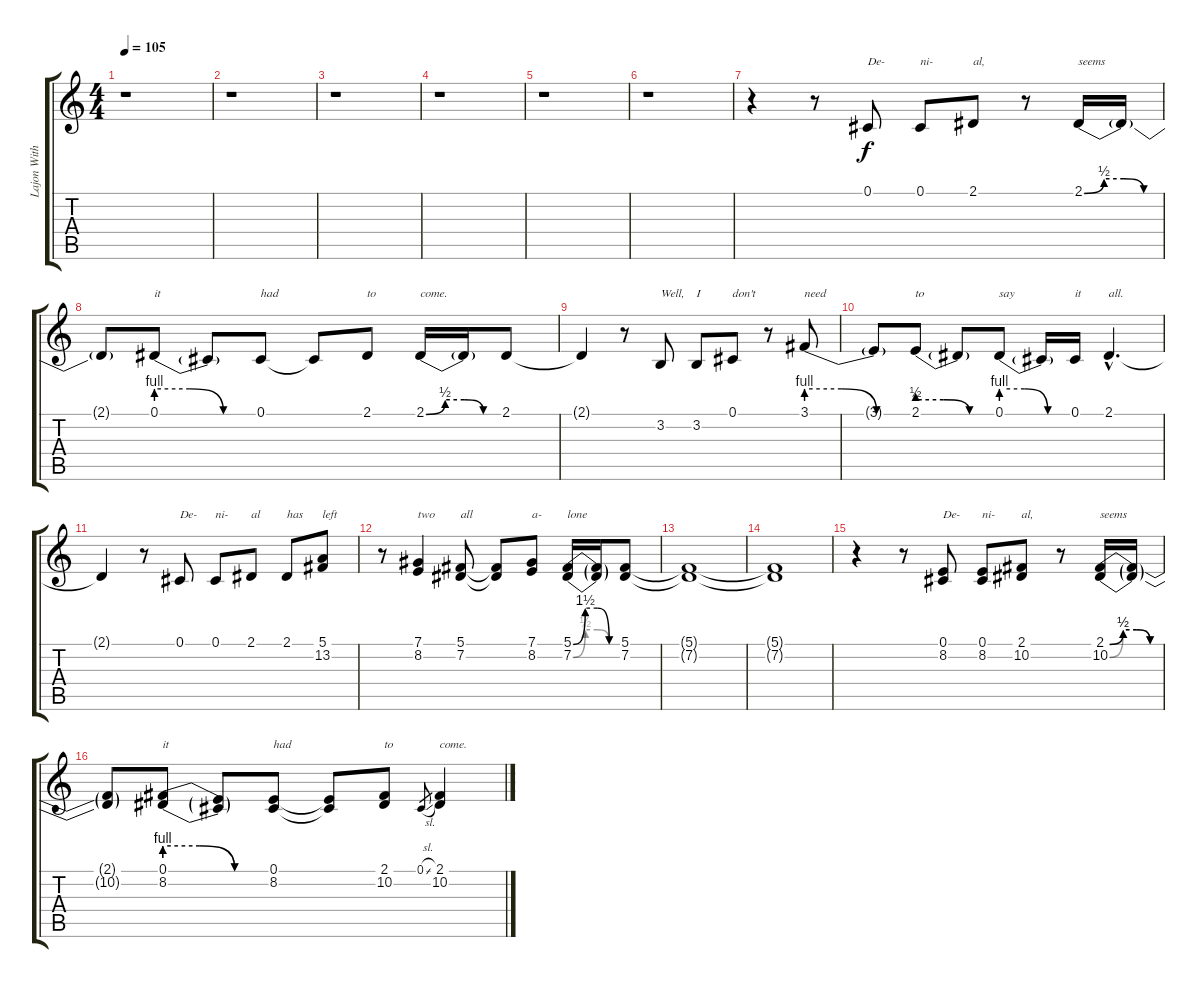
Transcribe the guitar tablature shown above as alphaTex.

\track ("Lajon Witherspoon - Vocals" "Lajon With") {instrument lead2sawtooth}
\staff {score tabs}
\tuning (Db4 Ab3 E3 B2 Gb2 Db2) {hide}
\ts (4 4)
\tempo 105
\clef g2
\ks c
r.1{dy f} |
r.1 |
r.1 |
r.1 |
r.1 |
r.1 |
r.4 r.8 0.1.8{txt "De-"} 0.1.8{txt "ni-"} 2.1.8{txt "al,"} r.8 2.1{be (custom 0 0 15 2 30 2 45 0 60 0)}.16{txt "seems"} 2.1{t}.16 |
2.1{t}.8 0.1{be (custom 0 4 20 4 40 0 60 0)}.8{txt "it"} 0.1{t}.8 0.1.8{txt "had"} 0.1{t}.8 2.1.8{txt "to"} 2.1{be (custom 0 0 15 2 30 2 45 0 60 0)}.16{txt "come."} 2.1{t}.16 2.1.8 |
2.1{t}.4 r.8 3.2.8{txt "Well,"} 3.2.8{txt "I"} 0.1.8{txt "don't"} r.8 3.1{be (custom 0 4 20 4 40 0 60 0)}.8{txt "need"} |
3.1{t}.8 2.1{be (custom 0 2 20 2 40 0 60 0)}.8{txt "to"} 2.1{t}.8 0.1{be (custom 0 4 20 4 40 0 60 0)}.8{txt "say"} 0.1{t}.16 0.1.16{txt "it"} 2.1{hac}.4{d txt "all."} |
2.1{t}.4 r.8 0.1.8{txt "De-"} 0.1.8{txt "ni-"} 2.1.8{txt "al"} 2.1.8{txt "has"} (5.1 13.2).8{txt "left"} |
r.8 (7.1 8.2).4{txt "two"} (5.1 7.2).8{txt "all"} (5.1{t} 7.2{t}).8 (7.1 8.2).8{txt "a-"} (5.1{be (custom 0 0 15 6 30 6 45 0 60 0)} 7.2{be (custom 0 0 15 2 30 2 45 0 60 0)}).16{txt "lone"} (5.1{t} 7.2{t}).16 (5.1 7.2).8 |
(5.1{t} 7.2{t}).1 |
(5.1{t} 7.2{t}).1 |
r.4 r.8 (0.1 8.2).8{txt "De-"} (0.1 8.2).8{txt "ni-"} (2.1 10.2).8{txt "al,"} r.8 (2.1{be (custom 0 0 15 2 30 2 45 0 60 0)} 10.2{be (custom 0 0 15 2 30 2 45 0 60 0)}).16{txt "seems"} (2.1{t} 10.2{t}).16 |
(2.1{t} 10.2{t}).8 (0.1{be (custom 0 4 20 4 40 0 60 0)} 8.2{be (custom 0 4 20 4 40 0 60 0)}).8{txt "it"} (0.1{t} 8.2{t}).8 (0.1 8.2).8{txt "had"} (0.1{t} 8.2{t}).8 (2.1 10.2).8{txt "to"} 0.1{sl}.8{gr} (2.1 10.2).4{txt "come."}
